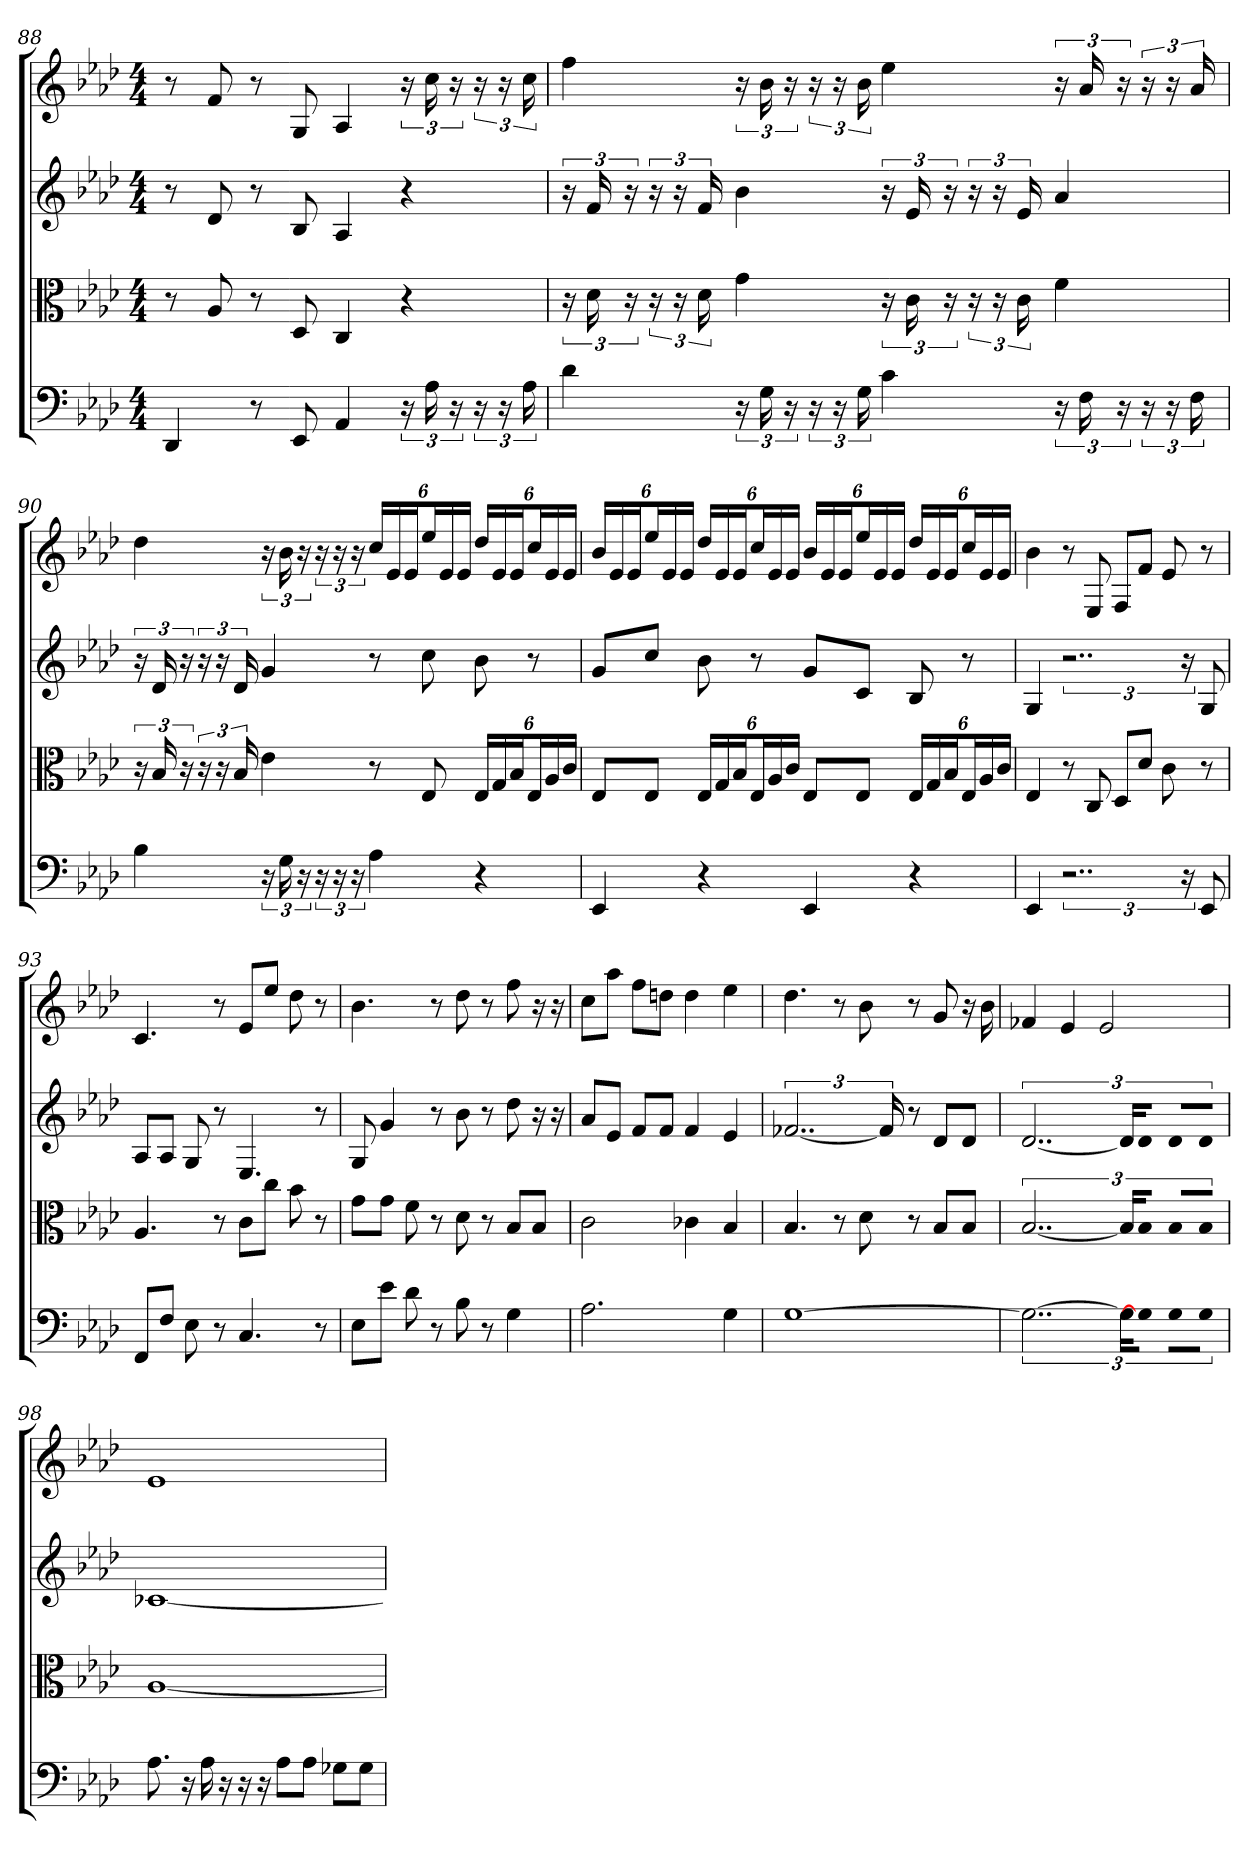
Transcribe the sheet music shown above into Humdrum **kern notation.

**kern	**kern	**kern	**kern
*part4	*part3	*part2	*part1
*staff4	*staff3	*staff2	*staff1
*clefF4	*clefC3	*clefG2	*clefG2
*k[b-e-a-d-]	*k[b-e-a-d-]	*k[b-e-a-d-]	*k[b-e-a-d-]
*A-:	*A-:	*A-:	*A-:
*M4/4	*M4/4	*M4/4	*M4/4
=88	=88	=88	=88
4DD-	8r	8r	8r
.	8A-	8d-	8f
8r	8r	8r	8r
8EE-	8D-	8B-	8G
4AA-	4C	4A-	4A-
24r	4r	4r	24r
24A-	.	.	24cc
24r	.	.	24r
24r	.	.	24r
24r	.	.	24r
24A-	.	.	24cc
=89	=89	=89	=89
4d-	24r	24r	4ff
.	24d-	24f	.
.	24r	24r	.
.	24r	24r	.
.	24r	24r	.
.	24d-	24f	.
24r	4g	4b-	24r
24G	.	.	24b-
24r	.	.	24r
24r	.	.	24r
24r	.	.	24r
24G	.	.	24b-
4c	24r	24r	4ee-
.	24c	24e-	.
.	24r	24r	.
.	24r	24r	.
.	24r	24r	.
.	24c	24e-	.
24r	4f	4a-	24r
24F	.	.	24a-
24r	.	.	24r
24r	.	.	24r
24r	.	.	24r
24F	.	.	24a-
=90	=90	=90	=90
4B-	24r	24r	4dd-
.	24B-	24d-	.
.	24r	24r	.
.	24r	24r	.
.	24r	24r	.
.	24B-	24d-	.
24r	4e-	4g	24r
24G	.	.	24b-
24r	.	.	24r
24r	.	.	24r
24r	.	.	24r
24r	.	.	24r
4A-	8r	8r	24cc/LL
.	.	.	24e-/
.	.	.	24e-/J
.	8E-	8cc	24ee-/L
.	.	.	24e-/
.	.	.	24e-/JJ
4r	24E-/LL	8b-	24dd-/LL
.	24G/	.	24e-/
.	24B-/J	.	24e-/J
.	24E-/L	8r	24cc/L
.	24A-/	.	24e-/
.	24c/JJ	.	24e-/JJ
=91	=91	=91	=91
4EE-	8E-/L	8g/L	24b-/LL
.	.	.	24e-/
.	.	.	24e-/J
.	8E-/J	8cc/J	24ee-/L
.	.	.	24e-/
.	.	.	24e-/JJ
4r	24E-/LL	8b-	24dd-/LL
.	24G/	.	24e-/
.	24B-/J	.	24e-/J
.	24E-/L	8r	24cc/L
.	24A-/	.	24e-/
.	24c/JJ	.	24e-/JJ
4EE-	8E-/L	8g/L	24b-/LL
.	.	.	24e-/
.	.	.	24e-/J
.	8E-/J	8c/J	24ee-/L
.	.	.	24e-/
.	.	.	24e-/JJ
4r	24E-/LL	8B-	24dd-/LL
.	24G/	.	24e-/
.	24B-/J	.	24e-/J
.	24E-/L	8r	24cc/L
.	24A-/	.	24e-/
.	24c/JJ	.	24e-/JJ
=92	=92	=92	=92
4EE-	4E-	4G	4b-
3..r	8r	3..r	8r
.	8C	.	8E-
.	8D-/L	.	8F/L
.	8d-/J	.	8f/J
.	8c	.	8e-
24r	.	24r	.
8EE-	8r	8G	8r
=93	=93	=93	=93
8FF/L	4.A-	8A-/L	4.c
8F/J	.	8A-/J	.
8E-	.	8G	.
8r	8r	8r	8r
4.C	8c\L	4.E-	8e-/L
.	8cc\J	.	8ee-/J
.	8b-	.	8dd-
8r	8r	8r	8r
=94	=94	=94	=94
8E-\L	8g\L	8G	4.b-
8e-\J	8g\J	4g	.
8d-	8f	.	.
8r	8r	8r	8r
8B-	8d-	8b-	8dd-
8r	8r	8r	8r
4G	8B-/L	8dd-	8ff
.	8B-/J	16r	16r
.	.	16r	16r
=95	=95	=95	=95
2.A-	2c	8a-/L	8cc\L
.	.	8e-/J	8aa-\J
.	.	8f/L	8ff\L
.	.	8f/J	8ddn\J
.	4c-X	4f	4dd
4G	4B-	4e-	4ee-
=96	=96	=96	=96
[1G	4.B-	[3..f-X	4.dd-
.	8r	.	8r
.	8d-	.	8b-
.	.	24f-]	.
.	8r	8r	8r
.	8B-/L	8d-/L	8g
.	8B-/J	8d-/J	16r
.	.	.	16b-
=97	=97	=97	=97
3..G_	[3..B-	[3..d-	4f-X
.	.	.	4e-
.	.	.	2e-
24G\KL]	24B-/KL]	24d-/KL]	.
8G\J]	8B-/J	8d-/J	.
8G\L	8B-/L	8d-/L	.
8G\J	8B-/J	8d-/J	.
=98	=98	=98	=98
8.A-	[1A-	[1c-X	1e-
16r	.	.	.
16A-	.	.	.
16r	.	.	.
16r	.	.	.
16r	.	.	.
8A-\L	.	.	.
8A-\J	.	.	.
8G-X\L	.	.	.
8G-\J	.	.	.
=	=	=	=
*-	*-	*-	*-
